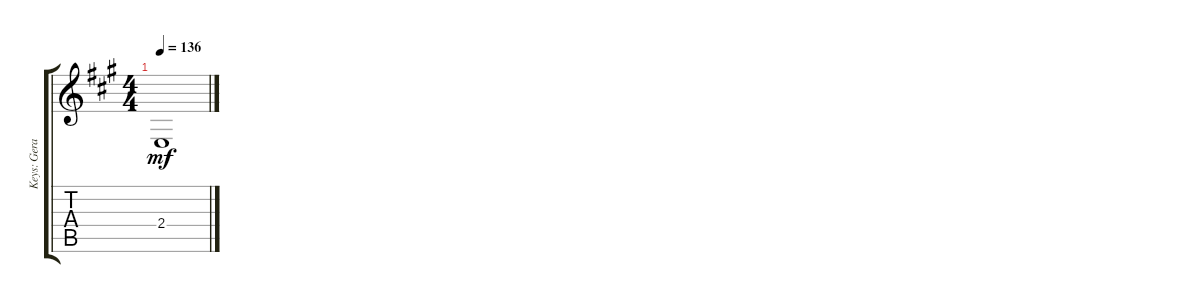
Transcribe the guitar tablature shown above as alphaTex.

\track ("Keys: Gerald" "Keys: Gera") {instrument violin}
\staff {score tabs}
\tuning (E4 B3 G3 D3 A2 E2) {hide}
\ts (4 4)
\tempo 136
\clef g2
\ks a
2.4{t}.1{dy mf}
